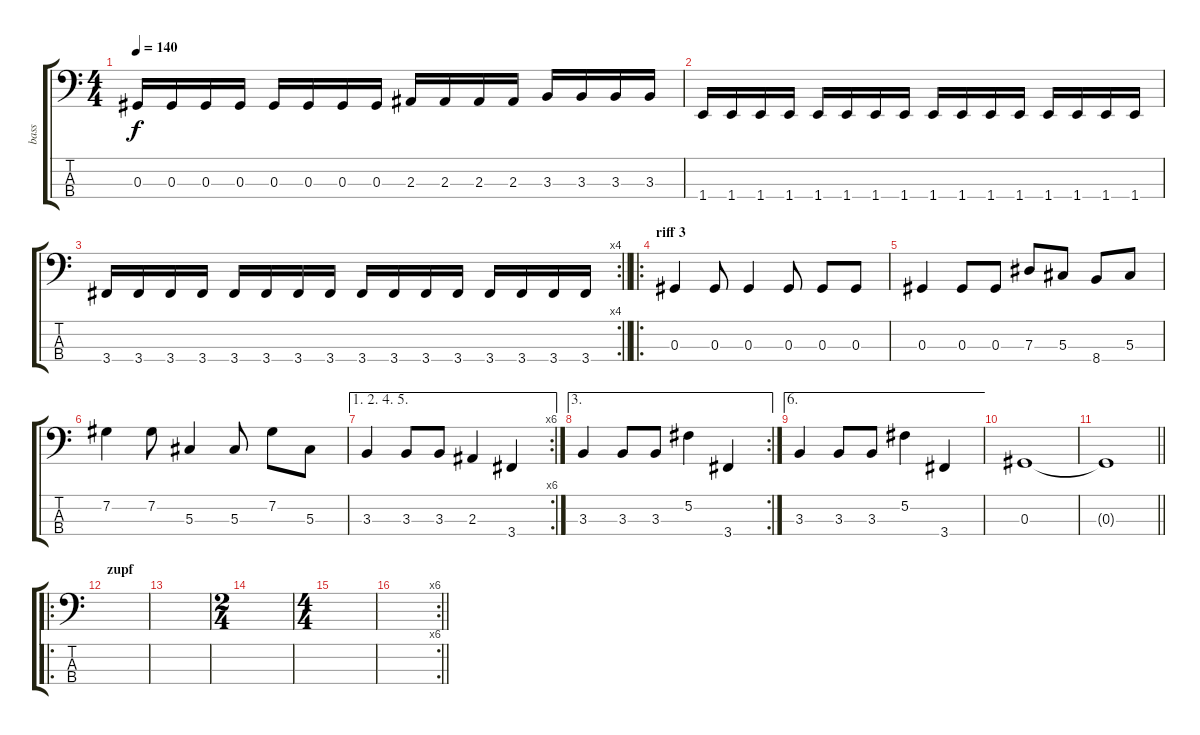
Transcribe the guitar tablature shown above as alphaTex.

\track ("bass" "bass") {instrument electricbassfinger}
\staff {score tabs}
\tuning (Gb2 Db2 Ab1 Eb1) {hide}
\ts (4 4)
\tempo 140
\clef f4
\ks c
0.3.16{dy f} 0.3.16 0.3.16 0.3.16 0.3.16 0.3.16 0.3.16 0.3.16 2.3.16 2.3.16 2.3.16 2.3.16 3.3.16 3.3.16 3.3.16 3.3.16 |
1.4.16 1.4.16 1.4.16 1.4.16 1.4.16 1.4.16 1.4.16 1.4.16 1.4.16 1.4.16 1.4.16 1.4.16 1.4.16 1.4.16 1.4.16 1.4.16 |
\rc 4
\barLineRight lightlight
3.4.16 3.4.16 3.4.16 3.4.16 3.4.16 3.4.16 3.4.16 3.4.16 3.4.16 3.4.16 3.4.16 3.4.16 3.4.16 3.4.16 3.4.16 3.4.16 |
\ro
\section ("" "riff 3")
0.3.4 0.3.8 0.3.4 0.3.8 0.3.8 0.3.8 |
0.3.4 0.3.8 0.3.8 7.3.8 5.3.8 8.4.8 5.3.8 |
7.2.4 7.2.8 5.3.4 5.3.8 7.2.8 5.3.8 |
\ae (1 2 4 5)
\rc 6
3.3.4 3.3.8 3.3.8 2.3.4 3.4.4 |
\ae 3
\rc 2
3.3.4 3.3.8 3.3.8 5.2.4 3.4.4 |
\ae 6
3.3.4 3.3.8 3.3.8 5.2.4 3.4.4 |
0.3.1 |
\barLineRight lightlight
0.3{t}.1 |
\ro
\section ("" "zupf")
|
|
\ts (2 4)
|
\ts (4 4)
|
\rc 6
\barLineRight lightlight
